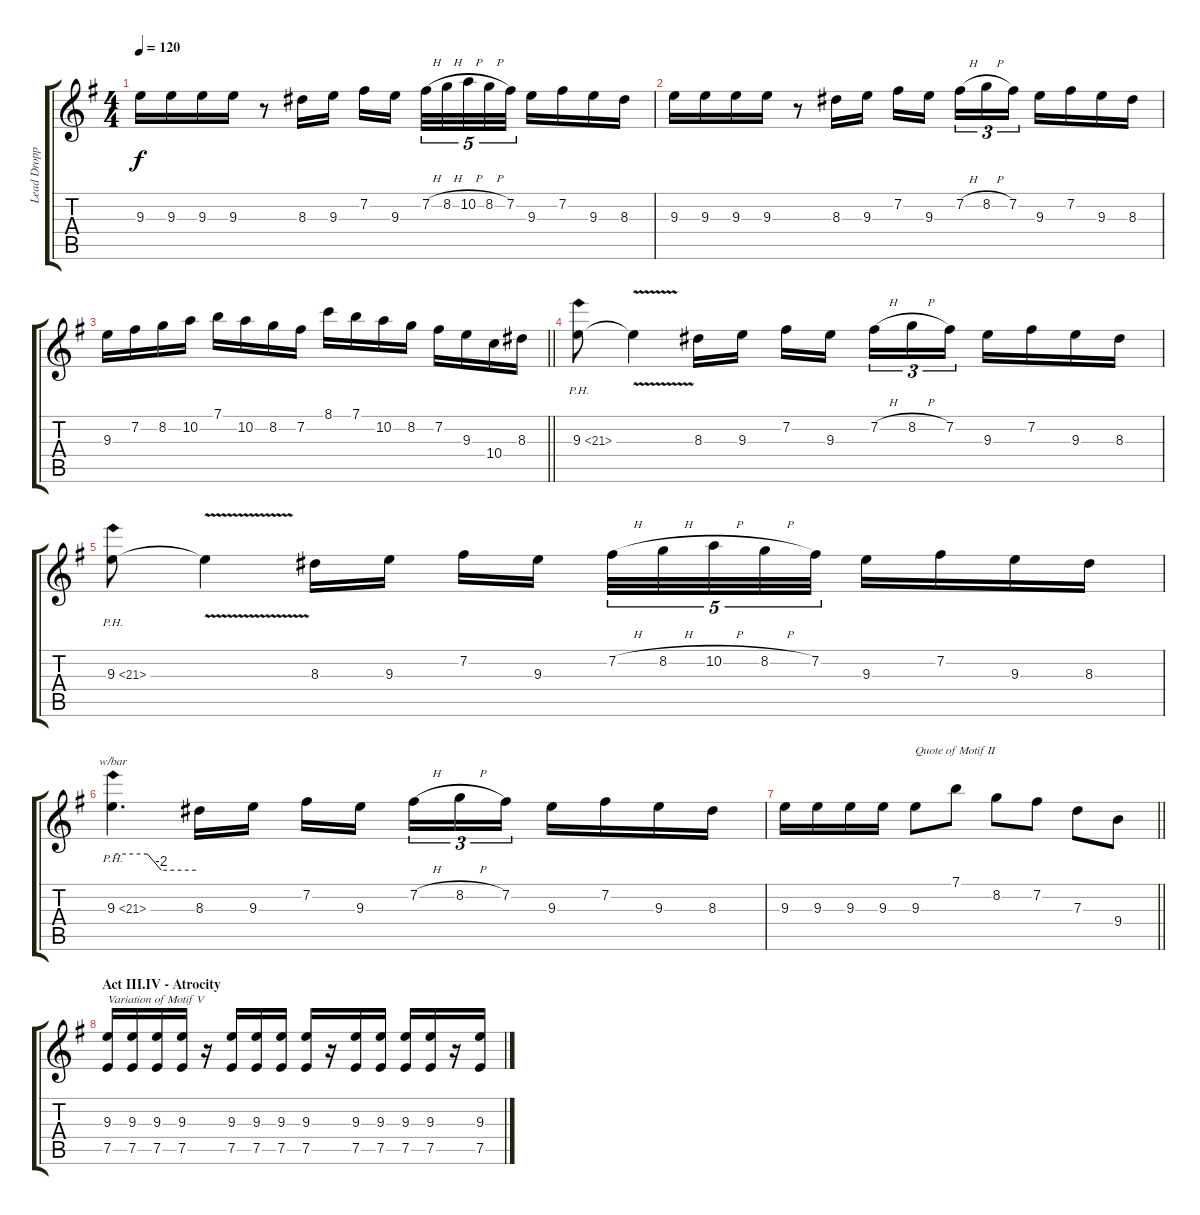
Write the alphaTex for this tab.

\track ("Lead Dropped D " "Lead Dropp") {instrument distortionguitar}
\staff {score tabs}
\tuning (E4 B3 G3 D3 A2 D2) {hide}
\ts (4 4)
\tempo 120
\clef g2
\ks eminor
9.3.16{dy f} 9.3.16 9.3.16 9.3.16 r.8 8.3.16 9.3.16 7.2.16 9.3.16{beam splitsecondary} 7.2{h}.32{tu (5 4)} 8.2{h}.32{tu (5 4)} 10.2{h}.32{tu (5 4)} 8.2{h}.32{tu (5 4)} 7.2.32{tu (5 4)} 9.3.16 7.2.16 9.3.16 8.3.16 |
9.3.16 9.3.16 9.3.16 9.3.16 r.8 8.3.16 9.3.16 7.2.16 9.3.16{beam splitsecondary} 7.2{h}.16{tu (3 2)} 8.2{h}.16{tu (3 2)} 7.2.16{tu (3 2)} 9.3.16 7.2.16 9.3.16 8.3.16 |
\barLineRight lightlight
9.3.16 7.2.16 8.2.16 10.2.16 7.1.16 10.2.16 8.2.16 7.2.16 8.1.16 7.1.16 10.2.16 8.2.16 7.2.16 9.3.16 10.4.16 8.3.16 |
9.3{ph 12}.8 9.3{v t}.4 8.3.16 9.3.16 7.2.16 9.3.16{beam splitsecondary} 7.2{h}.16{tu (3 2)} 8.2{h}.16{tu (3 2)} 7.2.16{tu (3 2)} 9.3.16 7.2.16 9.3.16 8.3.16 |
9.3{ph 12}.8 9.3{v t}.4 8.3.16 9.3.16 7.2.16 9.3.16{beam splitsecondary} 7.2{h}.32{tu (5 4)} 8.2{h}.32{tu (5 4)} 10.2{h}.32{tu (5 4)} 8.2{h}.32{tu (5 4)} 7.2.32{tu (5 4)} 9.3.16 7.2.16 9.3.16 8.3.16 |
9.3{ph 12}.4{d tbe (custom default 0 0 25 0 35 -8 60 -8)} 8.3.16 9.3.16 7.2.16 9.3.16{beam splitsecondary} 7.2{h}.16{tu (3 2)} 8.2{h}.16{tu (3 2)} 7.2.16{tu (3 2)} 9.3.16 7.2.16 9.3.16 8.3.16 |
\barLineRight lightlight
9.3.16 9.3.16 9.3.16 9.3.16 9.3.8{txt "Quote of Motif II"} 7.1.8 8.2.8 7.2.8 7.3.8 9.4.8 |
\section ("" "Act III.IV - Atrocity")
(9.3 7.5).16{txt "Variation of Motif V"} (9.3 7.5).16 (9.3 7.5).16 (9.3 7.5).16 r.16 (9.3 7.5).16 (9.3 7.5).16 (9.3 7.5).16 (9.3 7.5).16 r.16 (9.3 7.5).16 (9.3 7.5).16 (9.3 7.5).16 (9.3 7.5).16 r.16 (9.3 7.5).16
